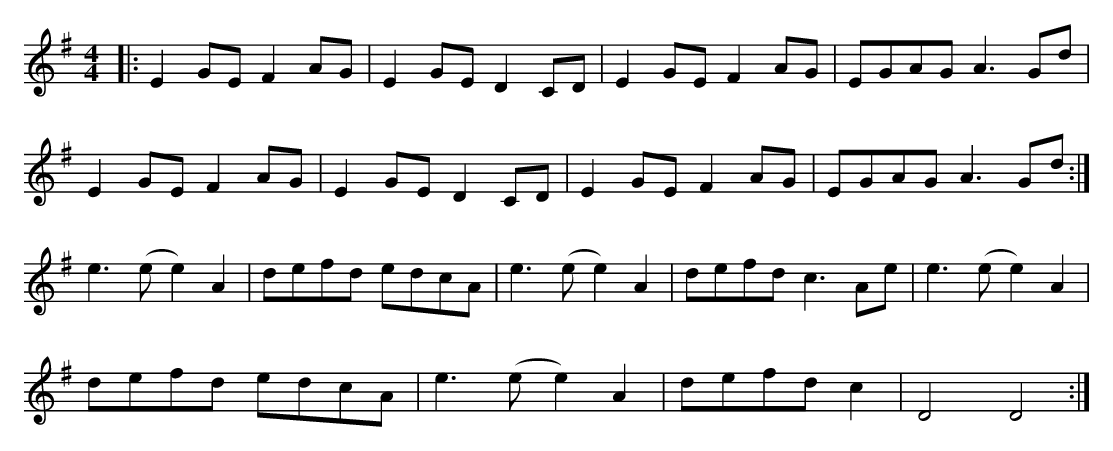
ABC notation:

X:1
M:4/4
K:G
|:E2 GE F2 AG|E2 GE D2 CD|E2 GE F2 AG|EGAG A3 Gd|
E2 GE F2 AG|E2 GE D2 CD|E2 GE F2 AG|EGAG A3 Gd:|
e3 (e e2) A2|defd edcA|e3 (e e2) A2|defd c3 Ae|e3 (e e2) A2|
defd edcA|e3 (e e2) A2|defd c2|D4 D4:|
